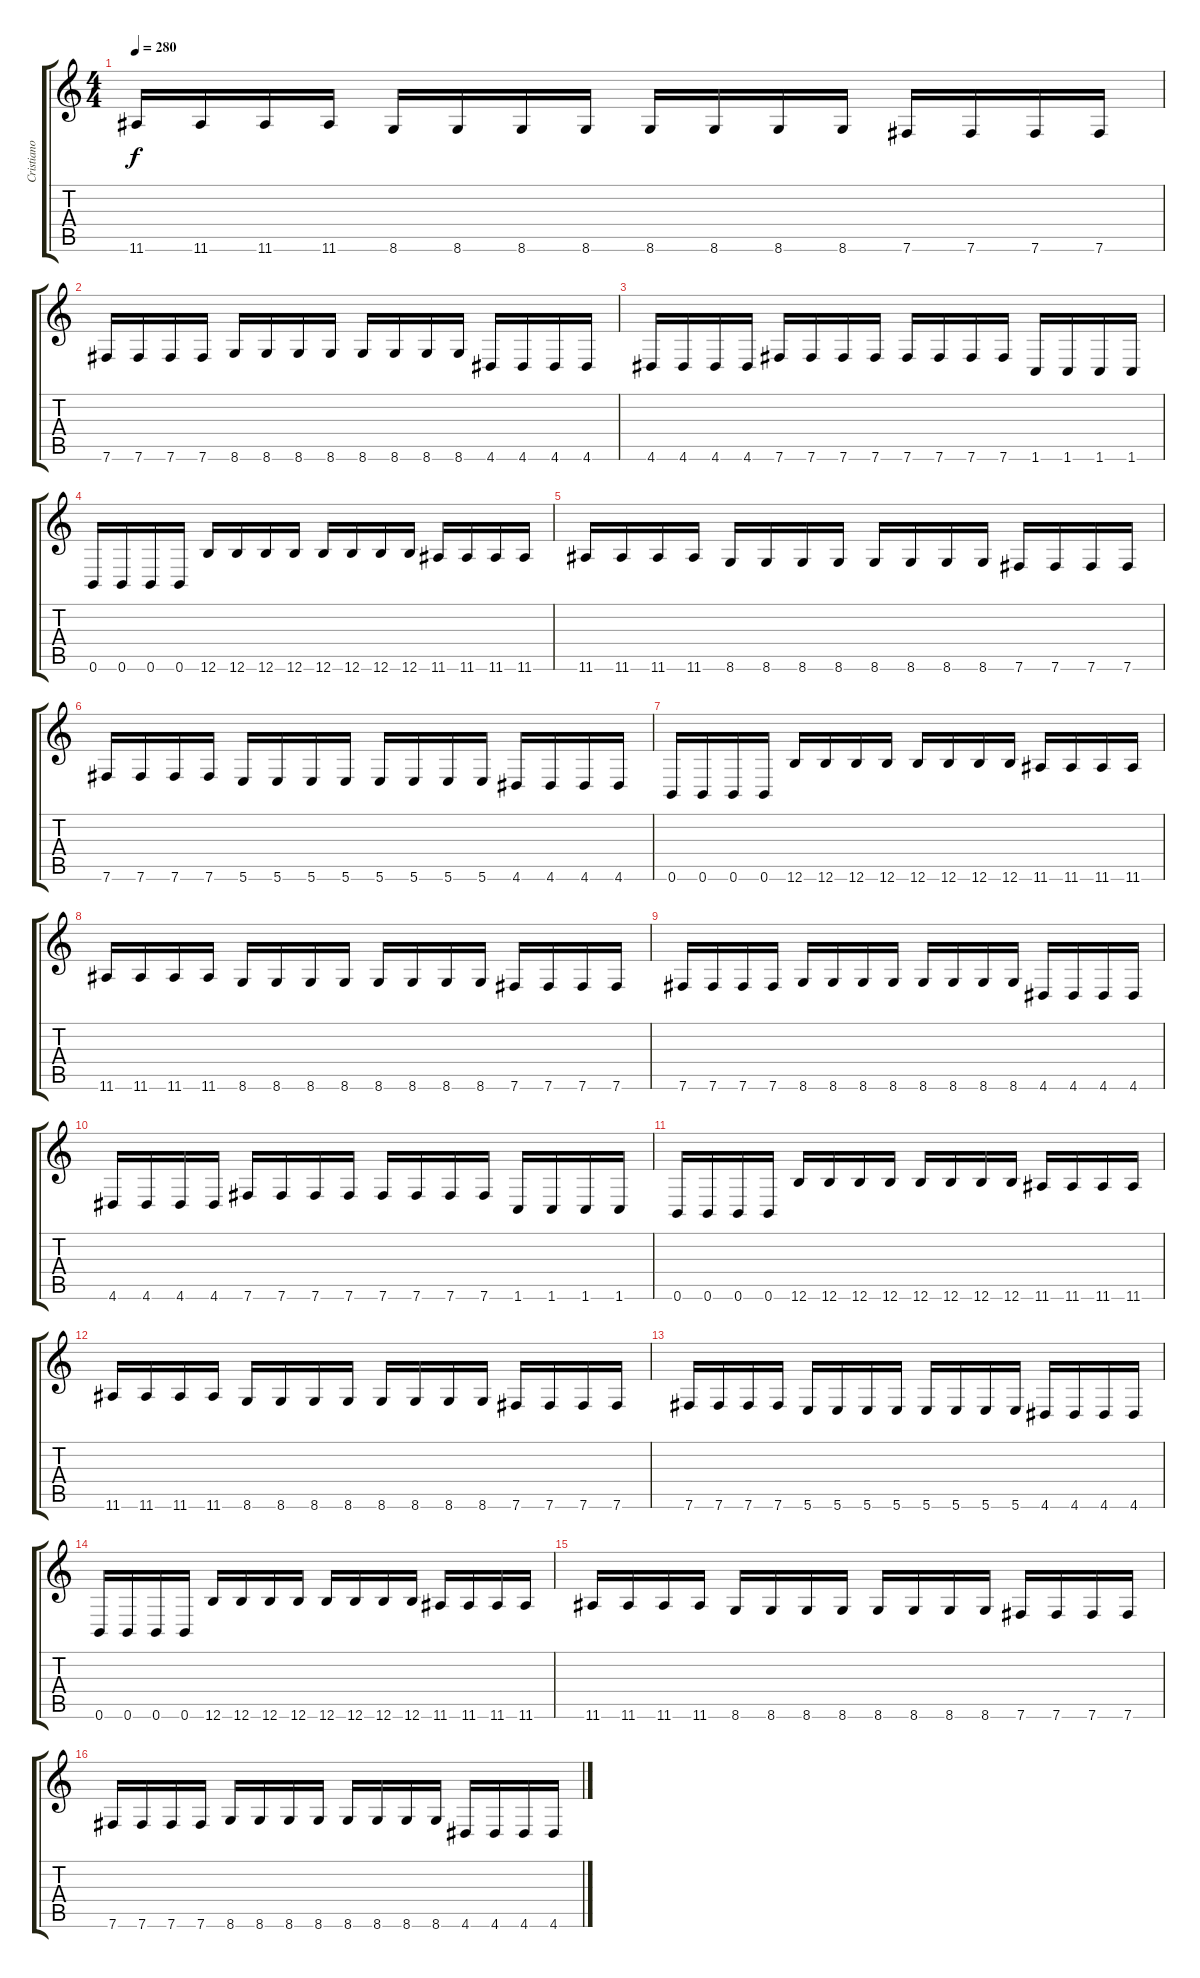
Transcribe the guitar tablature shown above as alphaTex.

\track ("Cristiano Trionfera" "Cristiano ") {instrument distortionguitar}
\staff {score tabs}
\tuning (B3 Gb3 D3 A2 E2 B1) {hide}
\ts (4 4)
\tempo 280
\clef g2
\ks c
11.6.16{dy f} 11.6.16 11.6.16 11.6.16 8.6.16 8.6.16 8.6.16 8.6.16 8.6.16 8.6.16 8.6.16 8.6.16 7.6.16 7.6.16 7.6.16 7.6.16 |
7.6.16 7.6.16 7.6.16 7.6.16 8.6.16 8.6.16 8.6.16 8.6.16 8.6.16 8.6.16 8.6.16 8.6.16 4.6.16 4.6.16 4.6.16 4.6.16 |
4.6.16 4.6.16 4.6.16 4.6.16 7.6.16 7.6.16 7.6.16 7.6.16 7.6.16 7.6.16 7.6.16 7.6.16 1.6.16 1.6.16 1.6.16 1.6.16 |
0.6.16 0.6.16 0.6.16 0.6.16 12.6.16 12.6.16 12.6.16 12.6.16 12.6.16 12.6.16 12.6.16 12.6.16 11.6.16 11.6.16 11.6.16 11.6.16 |
11.6.16 11.6.16 11.6.16 11.6.16 8.6.16 8.6.16 8.6.16 8.6.16 8.6.16 8.6.16 8.6.16 8.6.16 7.6.16 7.6.16 7.6.16 7.6.16 |
7.6.16 7.6.16 7.6.16 7.6.16 5.6.16 5.6.16 5.6.16 5.6.16 5.6.16 5.6.16 5.6.16 5.6.16 4.6.16 4.6.16 4.6.16 4.6.16 |
0.6.16 0.6.16 0.6.16 0.6.16 12.6.16 12.6.16 12.6.16 12.6.16 12.6.16 12.6.16 12.6.16 12.6.16 11.6.16 11.6.16 11.6.16 11.6.16 |
11.6.16 11.6.16 11.6.16 11.6.16 8.6.16 8.6.16 8.6.16 8.6.16 8.6.16 8.6.16 8.6.16 8.6.16 7.6.16 7.6.16 7.6.16 7.6.16 |
7.6.16 7.6.16 7.6.16 7.6.16 8.6.16 8.6.16 8.6.16 8.6.16 8.6.16 8.6.16 8.6.16 8.6.16 4.6.16 4.6.16 4.6.16 4.6.16 |
4.6.16 4.6.16 4.6.16 4.6.16 7.6.16 7.6.16 7.6.16 7.6.16 7.6.16 7.6.16 7.6.16 7.6.16 1.6.16 1.6.16 1.6.16 1.6.16 |
0.6.16 0.6.16 0.6.16 0.6.16 12.6.16 12.6.16 12.6.16 12.6.16 12.6.16 12.6.16 12.6.16 12.6.16 11.6.16 11.6.16 11.6.16 11.6.16 |
11.6.16 11.6.16 11.6.16 11.6.16 8.6.16 8.6.16 8.6.16 8.6.16 8.6.16 8.6.16 8.6.16 8.6.16 7.6.16 7.6.16 7.6.16 7.6.16 |
7.6.16 7.6.16 7.6.16 7.6.16 5.6.16 5.6.16 5.6.16 5.6.16 5.6.16 5.6.16 5.6.16 5.6.16 4.6.16 4.6.16 4.6.16 4.6.16 |
0.6.16 0.6.16 0.6.16 0.6.16 12.6.16 12.6.16 12.6.16 12.6.16 12.6.16 12.6.16 12.6.16 12.6.16 11.6.16 11.6.16 11.6.16 11.6.16 |
11.6.16 11.6.16 11.6.16 11.6.16 8.6.16 8.6.16 8.6.16 8.6.16 8.6.16 8.6.16 8.6.16 8.6.16 7.6.16 7.6.16 7.6.16 7.6.16 |
7.6.16 7.6.16 7.6.16 7.6.16 8.6.16 8.6.16 8.6.16 8.6.16 8.6.16 8.6.16 8.6.16 8.6.16 4.6.16 4.6.16 4.6.16 4.6.16
